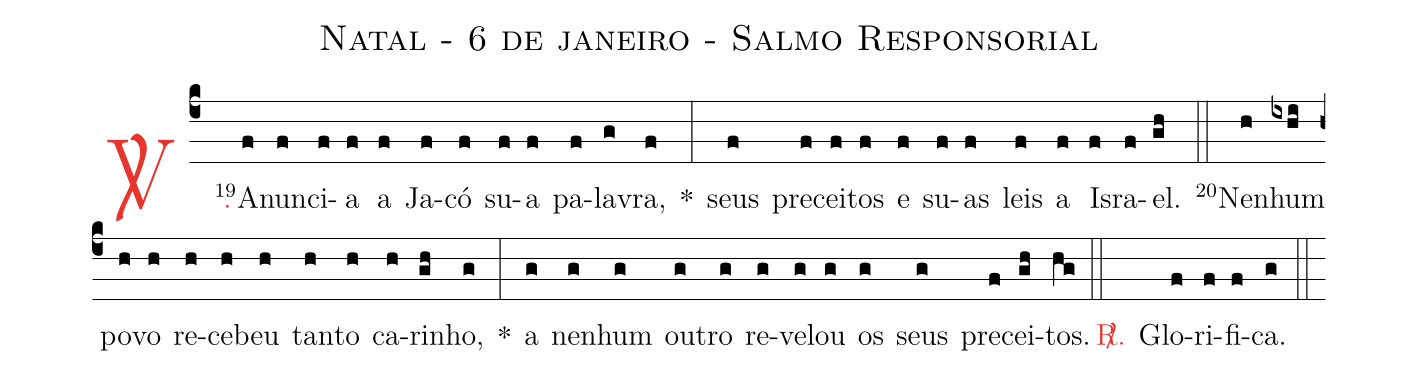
name: Natal - 6 de janeiro - Salmo Responsorial;
%%
(c4)

<c><sp>V/</sp>.</c>() <v>\VSup{19}</v>A(f)nun(f)ci(f)a(f) a(f) Ja(f)có(f) su(f)a(f) pa(f)la(g)vra,(f) *(:)
seus(f) pre(f)cei(f)tos(f) e(f) su(f)as(f) leis(f) a(f) Is(f)ra(f)el.(gh)

(::)

<v>\VSup{20}</v>Ne(h)nhum(ixhi) po(h)vo(h) re(h)ce(h)beu(h) tan(h)to(h) ca(h)ri(gh)nho,(g) *(:)
a(g) ne(g)nhum(g) ou(g)tro(g) re(g)ve(g)lou(g) os(g) seus(g) pre(f)cei(gh)tos.(hg)

(::)

<c><sp>R/</sp>.</c>() Glo(f)ri(f)fi(f)ca.(g)

(::)
